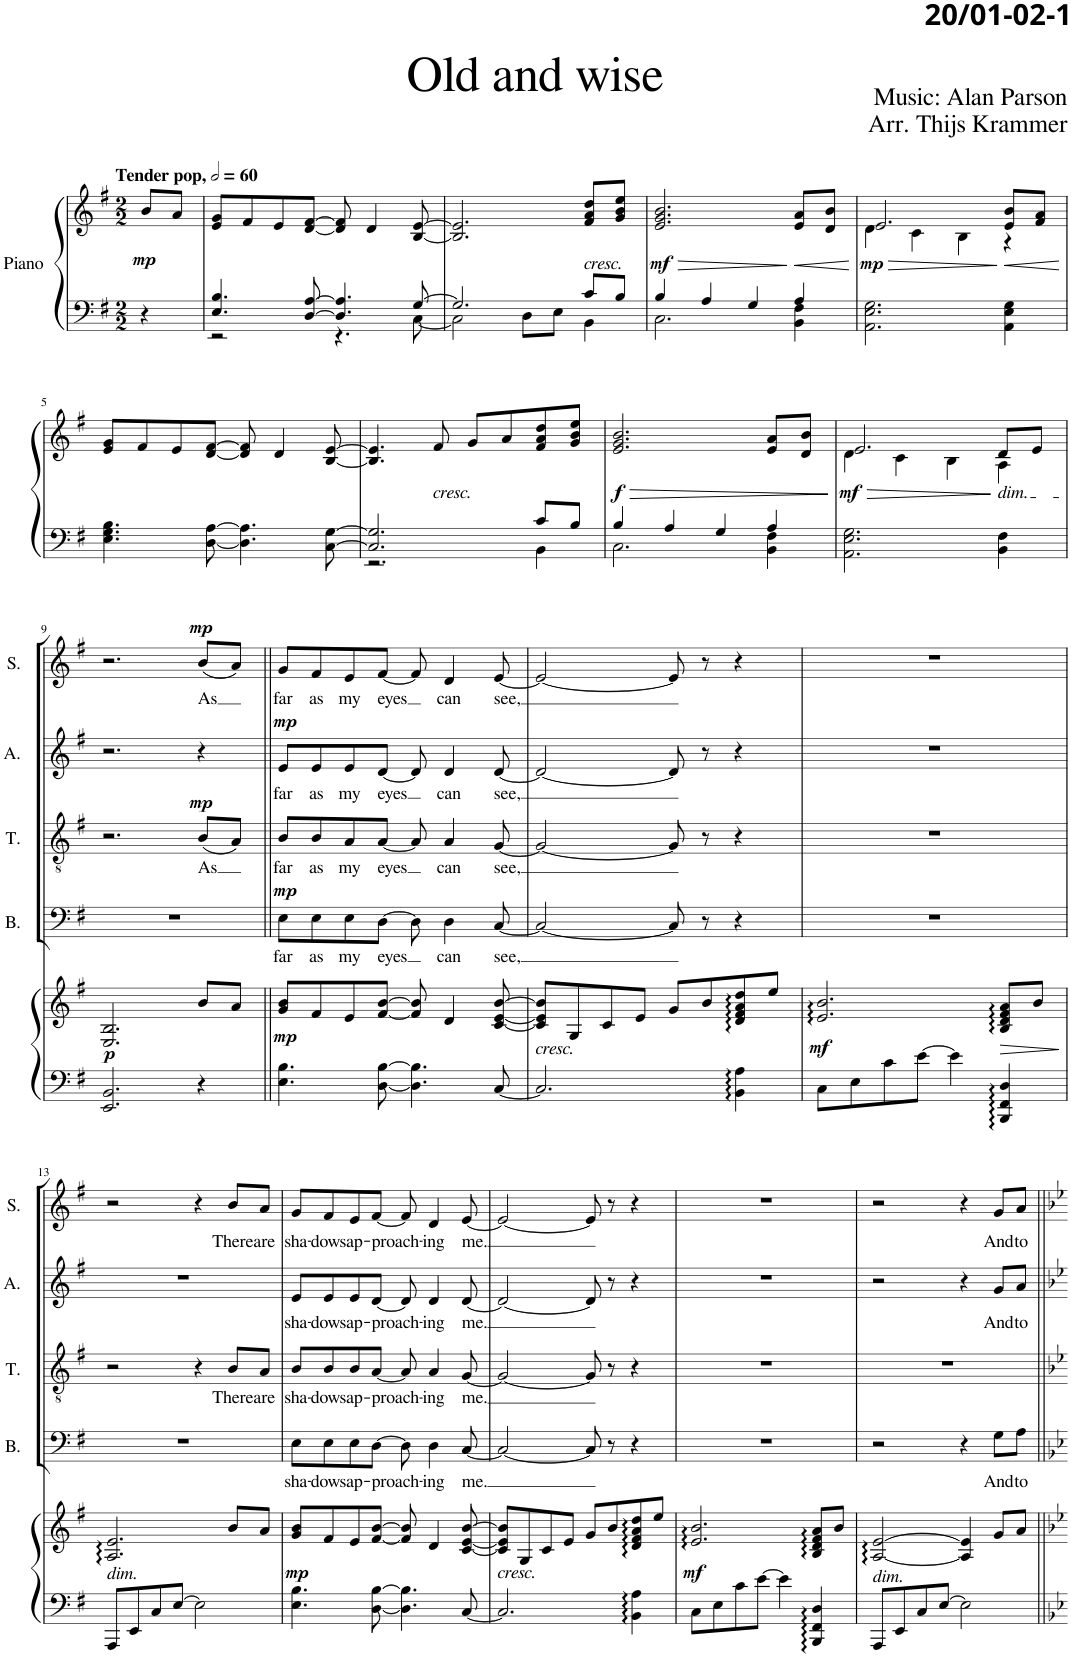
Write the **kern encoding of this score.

**kern	**kern	**dynam	**kern	**text	**dynam	**kern	**text	**dynam	**kern	**text	**dynam	**kern	**text	**dynam
*part5	*part5	*part5	*part4	*part4	*part4	*part3	*part3	*part3	*part2	*part2	*part2	*part1	*part1	*part1
*staff6	*staff5	*staff5/6	*staff4	*staff4	*staff4	*staff3	*staff3	*staff3	*staff2	*staff2	*staff2	*staff1	*staff1	*staff1
*I"Piano	*	*	*I"Bass	*	*	*I"Tenor	*	*	*I"Alto	*	*	*I"Soprano	*	*
*I'Pno	*	*	*I'B.	*	*	*I'T.	*	*	*I'A.	*	*	*I'S.	*	*
*clefF4	*clefG2	*	*clefF4	*	*	*clefGv2	*	*	*clefG2	*	*	*clefG2	*	*
*k[f#]	*k[f#]	*	*k[f#]	*	*	*k[f#]	*	*	*k[f#]	*	*	*k[f#]	*	*
*M2/2	*M2/2	*	*M2/2	*	*	*M2/2	*	*	*M2/2	*	*	*M2/2	*	*
*MM120	*MM120	*	*MM120	*	*	*MM120	*	*	*MM120	*	*	*MM120	*	*
=	=	=	=	=	=	=	=	=	=	=	=	=	=	=
!	!	!	!	!	!	!	!	!	!	!	!	!LO:TX:a:B:t=Tender pop,	!	!
!	!	!LO:DY:b	!	!	!	!	!	!	!	!	!	!	!	!
4r	8b/L	mp	4r	.	.	4r	.	.	4r	.	.	4r	.	.
.	8a/J	.	.	.	.	.	.	.	.	.	.	.	.	.
=1	=1	=1	=1	=1	=1	=1	=1	=1	=1	=1	=1	=1	=1	=1
*^	*	*	*	*	*	*	*	*	*	*	*	*	*	*
4.E/ 4.B/	2r	8e/ 8g/L	.	1r	.	.	1r	.	.	1r	.	.	1r	.	.
.	.	8f#/	.	.	.	.	.	.	.	.	.	.	.	.	.
.	.	8e/	.	.	.	.	.	.	.	.	.	.	.	.	.
[8D/ [8A/	.	[8d/ [8f#/J	.	.	.	.	.	.	.	.	.	.	.	.	.
4.D/] 4.A/]	4.r	8d/] 8f#/]	.	.	.	.	.	.	.	.	.	.	.	.	.
.	.	4d/	.	.	.	.	.	.	.	.	.	.	.	.	.
[8G/	[8C\	[8B/ [8e/	.	.	.	.	.	.	.	.	.	.	.	.	.
=2	=2	=2	=2	=2	=2	=2	=2	=2	=2	=2	=2	=2	=2	=2	=2
2.G/]	2C\]	2.B/] 2.e/]	.	1r	.	.	1r	.	.	1r	.	.	1r	.	.
.	8D\L	.	.	.	.	.	.	.	.	.	.	.	.	.	.
.	8E\J	.	.	.	.	.	.	.	.	.	.	.	.	.	.
!	!	!LO:TX:b:i:t=cresc.	!	!	!	!	!	!	!	!	!	!	!	!	!
8c/L	4BB\	8f#/ 8a/ 8dd/L	.	.	.	.	.	.	.	.	.	.	.	.	.
8B/J	.	8g/ 8b/ 8ee/J	.	.	.	.	.	.	.	.	.	.	.	.	.
=3	=3	=3	=3	=3	=3	=3	=3	=3	=3	=3	=3	=3	=3	=3	=3
!	!	!	!LO:HP:b	!	!	!	!	!	!	!	!	!	!	!	!
!	!	!	!LO:DY:n=1:b	!	!	!	!	!	!	!	!	!	!	!	!
4B/	2.C\	2.e/ 2.g/ 2.b/	> mf	1r	.	.	1r	.	.	1r	.	.	1r	.	.
4A/	.	.	.	.	.	.	.	.	.	.	.	.	.	.	.
4G/	.	.	.	.	.	.	.	.	.	.	.	.	.	.	.
!	!	!	!LO:HP:n=1:b	!	!	!	!	!	!	!	!	!	!	!	!
4A/	4BB\ 4F#\	8e/ 8a/L	] <	.	.	.	.	.	.	.	.	.	.	.	.
.	.	8d/ 8b/J	.	.	.	.	.	.	.	.	.	.	.	.	.
*v	*v	*	*	*	*	*	*	*	*	*	*	*	*	*	*
.	.	[	.	.	.	.	.	.	.	.	.	.	.	.
=4	=4	=4	=4	=4	=4	=4	=4	=4	=4	=4	=4	=4	=4	=4
!	!	!LO:HP:b	!	!	!	!	!	!	!	!	!	!	!	!
*	*^	*	*	*	*	*	*	*	*	*	*	*	*	*
!	!	!	!LO:DY:n=1:b	!	!	!	!	!	!	!	!	!	!	!	!
2.AA\ 2.E\ 2.G\	2.e/	4d\	> mp	1r	.	.	1r	.	.	1r	.	.	1r	.	.
.	.	4c\	.	.	.	.	.	.	.	.	.	.	.	.	.
.	.	4B\	.	.	.	.	.	.	.	.	.	.	.	.	.
!	!	!	!LO:HP:n=1:b	!	!	!	!	!	!	!	!	!	!	!	!
4AA\ 4E\ 4G\	8e/ 8b/L	4r	] <	.	.	.	.	.	.	.	.	.	.	.	.
.	8f#/ 8a/J	.	.	.	.	.	.	.	.	.	.	.	.	.	.
*	*v	*v	*	*	*	*	*	*	*	*	*	*	*	*	*
.	.	[	.	.	.	.	.	.	.	.	.	.	.	.
!!LO:LB:g=z
=5	=5	=5	=5	=5	=5	=5	=5	=5	=5	=5	=5	=5	=5	=5
*k[f#]	*k[f#]	*	*k[f#]	*	*	*k[f#]	*	*	*k[f#]	*	*	*k[f#]	*	*
4.E\ 4.G\ 4.B\	8e/ 8g/L	.	1r	.	.	1r	.	.	1r	.	.	1r	.	.
.	8f#/	.	.	.	.	.	.	.	.	.	.	.	.	.
.	8e/	.	.	.	.	.	.	.	.	.	.	.	.	.
[8D\ [8A\	[8d/ [8f#/J	.	.	.	.	.	.	.	.	.	.	.	.	.
4.D\] 4.A\]	8d/] 8f#/]	.	.	.	.	.	.	.	.	.	.	.	.	.
.	4d/	.	.	.	.	.	.	.	.	.	.	.	.	.
[8C\ [8G\	[8B/ [8e/	.	.	.	.	.	.	.	.	.	.	.	.	.
=6	=6	=6	=6	=6	=6	=6	=6	=6	=6	=6	=6	=6	=6	=6
*^	*	*	*	*	*	*	*	*	*	*	*	*	*	*
2.C/] 2.G/]	2.r	4.B/] 4.e/]	.	1r	.	.	1r	.	.	1r	.	.	1r	.	.
!	!	!LO:TX:b:i:t=cresc.	!	!	!	!	!	!	!	!	!	!	!	!	!
.	.	8f#/	.	.	.	.	.	.	.	.	.	.	.	.	.
.	.	8g/L	.	.	.	.	.	.	.	.	.	.	.	.	.
.	.	8a/	.	.	.	.	.	.	.	.	.	.	.	.	.
8c/L	4BB\	8f#/ 8a/ 8dd/	.	.	.	.	.	.	.	.	.	.	.	.	.
8B/J	.	8g/ 8b/ 8ee/J	.	.	.	.	.	.	.	.	.	.	.	.	.
=7	=7	=7	=7	=7	=7	=7	=7	=7	=7	=7	=7	=7	=7	=7	=7
!	!	!	!LO:HP:b	!	!	!	!	!	!	!	!	!	!	!	!
!	!	!	!LO:DY:n=1:b	!	!	!	!	!	!	!	!	!	!	!	!
4B/	2.C\	2.e/ 2.g/ 2.b/	> f	1r	.	.	1r	.	.	1r	.	.	1r	.	.
4A/	.	.	.	.	.	.	.	.	.	.	.	.	.	.	.
4G/	.	.	.	.	.	.	.	.	.	.	.	.	.	.	.
4A/	4BB\ 4F#\	8e/ 8a/L	.	.	.	.	.	.	.	.	.	.	.	.	.
.	.	8d/ 8b/J	.	.	.	.	.	.	.	.	.	.	.	.	.
*v	*v	*	*	*	*	*	*	*	*	*	*	*	*	*	*
.	.	]	.	.	.	.	.	.	.	.	.	.	.	.
=8	=8	=8	=8	=8	=8	=8	=8	=8	=8	=8	=8	=8	=8	=8
!	!	!LO:HP:b	!	!	!	!	!	!	!	!	!	!	!	!
*	*^	*	*	*	*	*	*	*	*	*	*	*	*	*
!	!	!	!LO:DY:n=1:b	!	!	!	!	!	!	!	!	!	!	!	!
2.AA\ 2.E\ 2.G\	2.e/	4d\	> mf	1r	.	.	1r	.	.	1r	.	.	1r	.	.
.	.	4c\	.	.	.	.	.	.	.	.	.	.	.	.	.
.	.	4B\	.	.	.	.	.	.	.	.	.	.	.	.	.
!	!LO:TX:b:i:t=dim.	!	!	!	!	!	!	!	!	!	!	!	!	!	!
4BB\ 4F#\	8d/L	4A\	]	.	.	.	.	.	.	.	.	.	.	.	.
.	8e/J	.	.	.	.	.	.	.	.	.	.	.	.	.	.
*	*v	*v	*	*	*	*	*	*	*	*	*	*	*	*	*
!!LO:LB:g=z
=9	=9	=9	=9	=9	=9	=9	=9	=9	=9	=9	=9	=9	=9	=9
!	!	!LO:DY:b	!	!	!	!	!	!	!	!	!	!	!	!
2.EE/ 2.BB/	2.E/ 2.B/	p	1r	.	.	2.r	.	.	2.r	.	.	2.r	.	.
!	!	!	!	!	!	!	!LO:LY:b	!LO:DY:a	!	!	!	!	!LO:LY:b	!LO:DY:a
4r	8b/L	.	.	.	.	(8B/L	As	mp	4r	.	.	(8b/L	As	mp
.	8a/J	.	.	.	.	8A/J)	.	.	.	.	.	8a/J)	.	.
=10||	=10||	=10||	=10||	=10||	=10||	=10||	=10||	=10||	=10||	=10||	=10||	=10||	=10||	=10||
!	!	!LO:DY:b	!	!LO:LY:b	!LO:DY:a	!	!LO:LY:b	!	!	!LO:LY:b	!LO:DY:a	!	!LO:LY:b	!
4.E\ 4.B\	8g/ 8b/L	mp	8E\L	far	mp	8B/L	far	.	8e/L	far	mp	8g/L	far	.
!	!	!	!	!LO:LY:b	!	!	!LO:LY:b	!	!	!LO:LY:b	!	!	!LO:LY:b	!
.	8f#/	.	8E\	as	.	8B/	as	.	8e/	as	.	8f#/	as	.
!	!	!	!	!LO:LY:b	!	!	!LO:LY:b	!	!	!LO:LY:b	!	!	!LO:LY:b	!
.	8e/	.	8E\	my	.	8A/	my	.	8e/	my	.	8e/	my	.
!	!	!	!	!LO:LY:b	!	!	!LO:LY:b	!	!	!LO:LY:b	!	!	!LO:LY:b	!
[8D\ [8B\	[8f#/ [8b/J	.	[8D\J	eyes	.	[8A/J	eyes	.	[8d/J	eyes	.	[8f#/J	eyes	.
4.D\] 4.B\]	8f#/] 8b/]	.	8D\]	.	.	8A/]	.	.	8d/]	.	.	8f#/]	.	.
!	!	!	!	!LO:LY:b	!	!	!LO:LY:b	!	!	!LO:LY:b	!	!	!LO:LY:b	!
.	4d/	.	4D\	can	.	4A/	can	.	4d/	can	.	4d/	can	.
!	!	!	!	!LO:LY:b	!	!	!LO:LY:b	!	!	!LO:LY:b	!	!	!LO:LY:b	!
[8C/	[8c/ [8e/ [8b/	.	[8C/	see,	.	[8G/	see,	.	[8d/	see,	.	[8e/	see,	.
=11	=11	=11	=11	=11	=11	=11	=11	=11	=11	=11	=11	=11	=11	=11
!	!LO:TX:b:i:t=cresc.	!	!	!	!	!	!	!	!	!	!	!	!	!
2.C/]	8c/] 8e/] 8b/]L	.	2C/_	.	.	2G/_	.	.	2d/_	.	.	2e/_	.	.
.	8G/	.	.	.	.	.	.	.	.	.	.	.	.	.
.	8c/	.	.	.	.	.	.	.	.	.	.	.	.	.
.	8e/J	.	.	.	.	.	.	.	.	.	.	.	.	.
.	8g/L	.	8C/]	.	.	8G/]	.	.	8d/]	.	.	8e/]	.	.
.	8b/	.	8r	.	.	8r	.	.	8r	.	.	8r	.	.
4BB\ 4A\	8d/ 8f#/ 8a/ 8dd/	.	4r	.	.	4r	.	.	4r	.	.	4r	.	.
.	8ee/J	.	.	.	.	.	.	.	.	.	.	.	.	.
=12	=12	=12	=12	=12	=12	=12	=12	=12	=12	=12	=12	=12	=12	=12
!	!	!LO:DY:b	!	!	!	!	!	!	!	!	!	!	!	!
8C\L	2.e/ 2.b/	mf	1r	.	.	1r	.	.	1r	.	.	1r	.	.
8E\	.	.	.	.	.	.	.	.	.	.	.	.	.	.
8c\	.	.	.	.	.	.	.	.	.	.	.	.	.	.
[8e\J	.	.	.	.	.	.	.	.	.	.	.	.	.	.
4e\]	.	.	.	.	.	.	.	.	.	.	.	.	.	.
!	!	!LO:HP:b	!	!	!	!	!	!	!	!	!	!	!	!
4BBB/ 4FF#/ 4D/	8B/ 8d/ 8f#/ 8a/L	>	.	.	.	.	.	.	.	.	.	.	.	.
.	8b/J	.	.	.	.	.	.	.	.	.	.	.	.	.
.	.	]	.	.	.	.	.	.	.	.	.	.	.	.
!!LO:LB:g=z
=13	=13	=13	=13	=13	=13	=13	=13	=13	=13	=13	=13	=13	=13	=13
!	!LO:TX:b:i:t=dim.	!	!	!	!	!	!	!	!	!	!	!	!	!
8AAA/L	2.A/ 2.e/	.	1r	.	.	2r	.	.	1r	.	.	2r	.	.
8EE/	.	.	.	.	.	.	.	.	.	.	.	.	.	.
8C/	.	.	.	.	.	.	.	.	.	.	.	.	.	.
[8E/J	.	.	.	.	.	.	.	.	.	.	.	.	.	.
2E\]	.	.	.	.	.	4r	.	.	.	.	.	4r	.	.
!	!	!	!	!	!	!	!LO:LY:b	!	!	!	!	!	!LO:LY:b	!
.	8b/L	.	.	.	.	8B/L	There	.	.	.	.	8b/L	There	.
!	!	!	!	!	!	!	!LO:LY:b	!	!	!	!	!	!LO:LY:b	!
.	8a/J	.	.	.	.	8A/J	are	.	.	.	.	8a/J	are	.
=14	=14	=14	=14	=14	=14	=14	=14	=14	=14	=14	=14	=14	=14	=14
!	!	!LO:DY:b	!	!LO:LY:b	!	!	!LO:LY:b	!	!	!LO:LY:b	!	!	!LO:LY:b	!
4.E\ 4.B\	8g/ 8b/L	mp	8E\L	sha-	.	8B/L	sha-	.	8e/L	sha-	.	8g/L	sha-	.
!	!	!	!	!LO:LY:b	!	!	!LO:LY:b	!	!	!LO:LY:b	!	!	!LO:LY:b	!
.	8f#/	.	8E\	-dows	.	8B/	-dows	.	8e/	-dows	.	8f#/	-dows	.
!	!	!	!	!LO:LY:b	!	!	!LO:LY:b	!	!	!LO:LY:b	!	!	!LO:LY:b	!
.	8e/	.	8E\	ap-	.	8B/	ap-	.	8e/	ap-	.	8e/	ap-	.
!	!	!	!	!LO:LY:b	!	!	!LO:LY:b	!	!	!LO:LY:b	!	!	!LO:LY:b	!
[8D\ [8B\	[8f#/ [8b/J	.	[8D\J	-proach-	.	[8A/J	-proach-	.	[8d/J	-proach-	.	[8f#/J	-proach-	.
4.D\] 4.B\]	8f#/] 8b/]	.	8D\]	.	.	8A/]	.	.	8d/]	.	.	8f#/]	.	.
!	!	!	!	!LO:LY:b	!	!	!LO:LY:b	!	!	!LO:LY:b	!	!	!LO:LY:b	!
.	4d/	.	4D\	-ing	.	4A/	-ing	.	4d/	-ing	.	4d/	-ing	.
!	!	!	!	!LO:LY:b	!	!	!LO:LY:b	!	!	!LO:LY:b	!	!	!LO:LY:b	!
[8C/	[8c/ [8e/ [8b/	.	[8C/	me.	.	[8G/	me.	.	[8d/	me.	.	[8e/	me.	.
=15	=15	=15	=15	=15	=15	=15	=15	=15	=15	=15	=15	=15	=15	=15
!	!LO:TX:b:i:t=cresc.	!	!	!	!	!	!	!	!	!	!	!	!	!
2.C/]	8c/] 8e/] 8b/]L	.	2C/_	.	.	2G/_	.	.	2d/_	.	.	2e/_	.	.
.	8G/	.	.	.	.	.	.	.	.	.	.	.	.	.
.	8c/	.	.	.	.	.	.	.	.	.	.	.	.	.
.	8e/J	.	.	.	.	.	.	.	.	.	.	.	.	.
.	8g/L	.	8C/]	.	.	8G/]	.	.	8d/]	.	.	8e/]	.	.
.	8b/	.	8r	.	.	8r	.	.	8r	.	.	8r	.	.
4BB\ 4A\	8d/ 8f#/ 8a/ 8dd/	.	4r	.	.	4r	.	.	4r	.	.	4r	.	.
.	8ee/J	.	.	.	.	.	.	.	.	.	.	.	.	.
=16	=16	=16	=16	=16	=16	=16	=16	=16	=16	=16	=16	=16	=16	=16
!	!	!LO:DY:b	!	!	!	!	!	!	!	!	!	!	!	!
8C\L	2.e/ 2.b/	mf	1r	.	.	1r	.	.	1r	.	.	1r	.	.
8E\	.	.	.	.	.	.	.	.	.	.	.	.	.	.
8c\	.	.	.	.	.	.	.	.	.	.	.	.	.	.
[8e\J	.	.	.	.	.	.	.	.	.	.	.	.	.	.
4e\]	.	.	.	.	.	.	.	.	.	.	.	.	.	.
4BBB/ 4FF#/ 4D/	8B/ 8d/ 8f#/ 8a/L	.	.	.	.	.	.	.	.	.	.	.	.	.
.	8b/J	.	.	.	.	.	.	.	.	.	.	.	.	.
=17	=17	=17	=17	=17	=17	=17	=17	=17	=17	=17	=17	=17	=17	=17
!	!LO:TX:b:i:t=dim.	!	!	!	!	!	!	!	!	!	!	!	!	!
8AAA/L	[2A/ [2e/	.	2r	.	.	1r	.	.	2r	.	.	2r	.	.
8EE/	.	.	.	.	.	.	.	.	.	.	.	.	.	.
8C/	.	.	.	.	.	.	.	.	.	.	.	.	.	.
[8E/J	.	.	.	.	.	.	.	.	.	.	.	.	.	.
2E\]	4A/] 4e/]	.	4r	.	.	.	.	.	4r	.	.	4r	.	.
!	!	!	!	!LO:LY:b	!	!	!	!	!	!LO:LY:b	!	!	!LO:LY:b	!
.	8g/L	.	8G\L	And	.	.	.	.	8g/L	And	.	8g/L	And	.
!	!	!	!	!LO:LY:b	!	!	!	!	!	!LO:LY:b	!	!	!LO:LY:b	!
.	8a/J	.	8A\J	to	.	.	.	.	8a/J	to	.	8a/J	to	.
=||	=||	=||	=||	=||	=||	=||	=||	=||	=||	=||	=||	=||	=||	=||
*-	*-	*-	*-	*-	*-	*-	*-	*-	*-	*-	*-	*-	*-	*-
